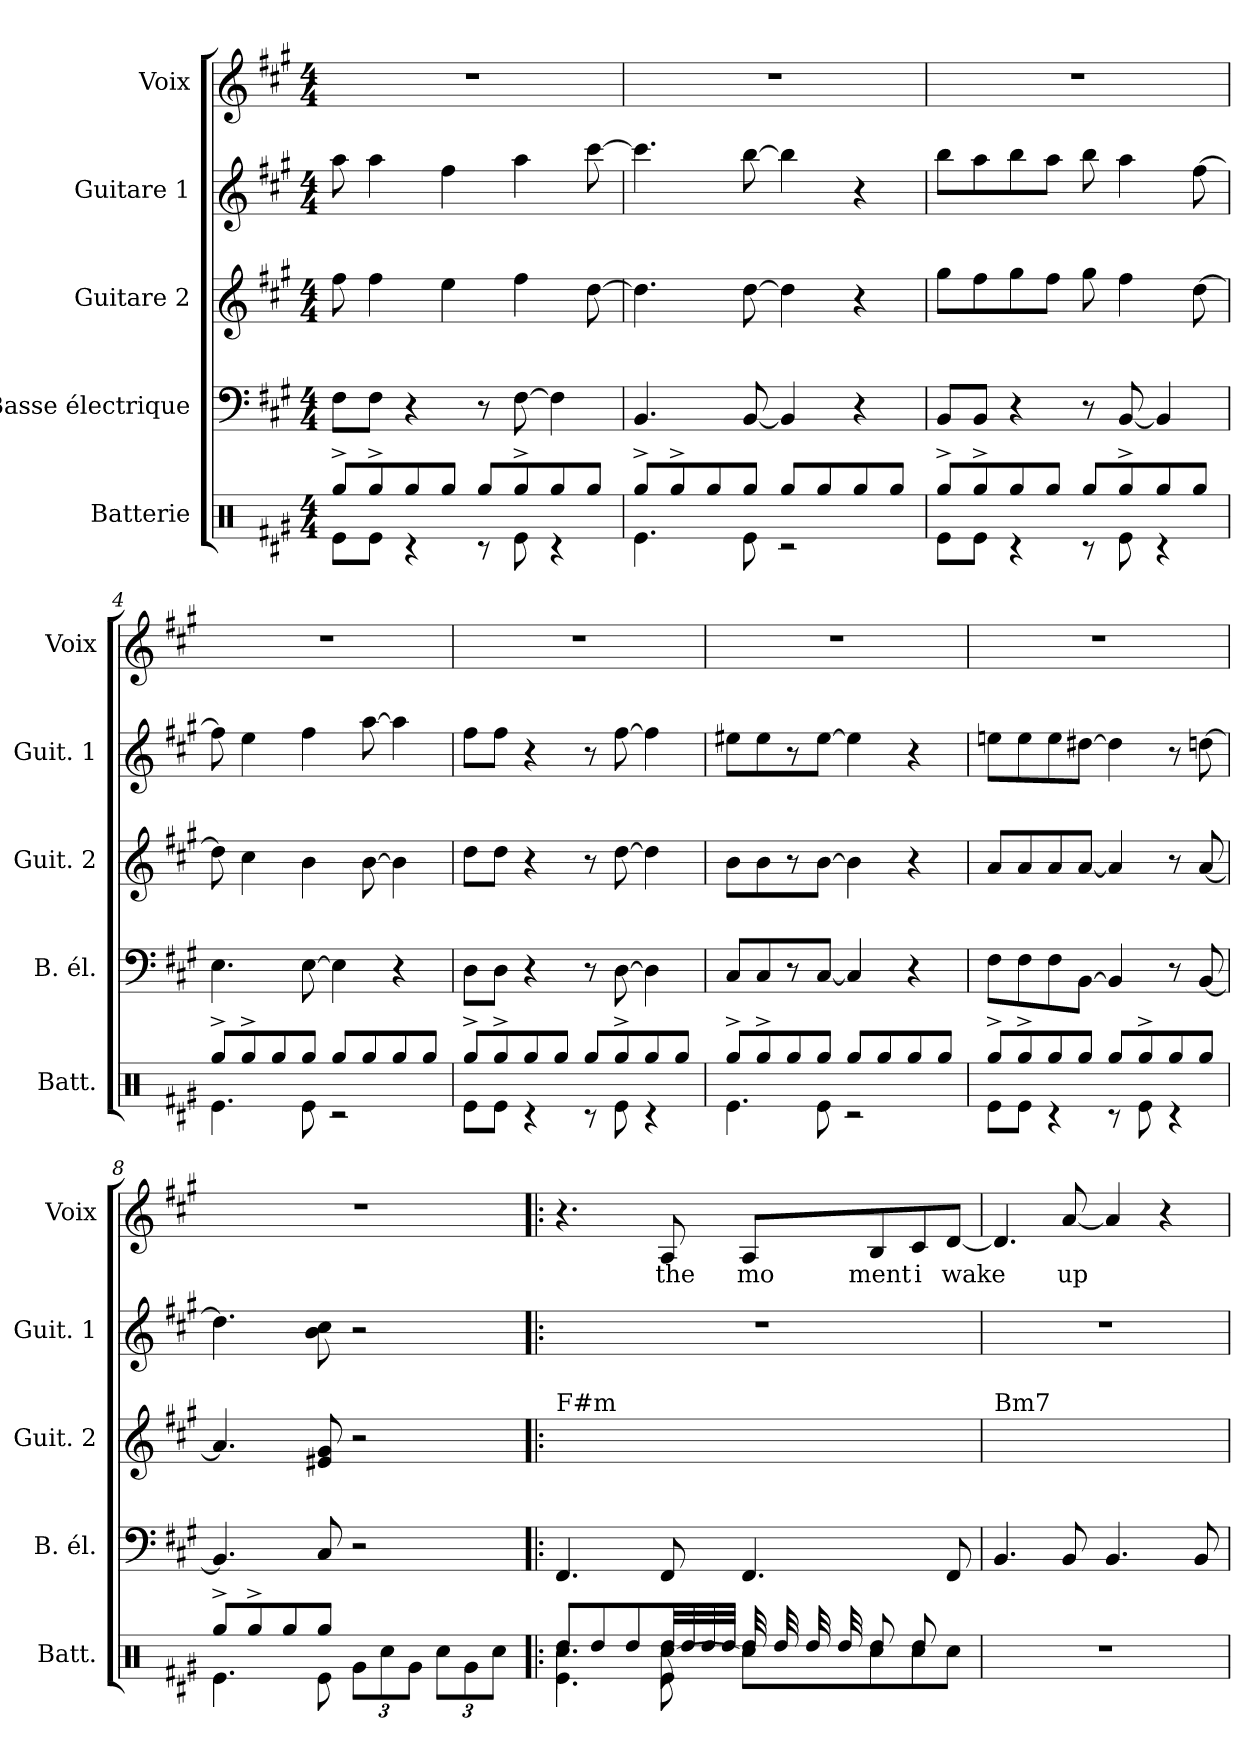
**kern	**kern	**kern	**kern	**kern	**text
*part5	*part4	*part3	*part2	*part1	*part1
*staff5	*staff4	*staff3	*staff2	*staff1	*staff1
*I"Batterie	*I"Basse électrique	*I"Guitare 2	*I"Guitare 1	*I"Voix	*
*I'Batt.	*I'B. él.	*I'Guit. 2	*I'Guit. 1	*I'Voix	*
*clefX	*clefF4	*clefG2	*clefG2	*clefG2	*
*	*ITrd7c12	*ITrd7c12	*ITrd7c12	*	*
*k[f#c#g#]	*k[f#c#g#]	*k[f#c#g#]	*k[f#c#g#]	*k[f#c#g#]	*
*A:	*A:	*A:	*A:	*A:	*
*M4/4	*M4/4	*M4/4	*M4/4	*M4/4	*
=1	=1	=1	=1	=1	=1
*^	*	*	*	*	*
8Rgg^>/L	8Re\L	8FF#\L	8f#\	8a\	1r	.
8Rgg^>/	8Re\J	8FF#\J	4f#\	4a\	.	.
8Rgg/	4rc	4r	.	.	.	.
8Rgg/J	.	.	4e\	4f#\	.	.
8Rgg/L	8rc	8r	.	.	.	.
8Rgg^>/	8Re\	[8FF#\	4f#\	4a\	.	.
8Rgg/	4rc	4FF#\]	.	.	.	.
8Rgg/J	.	.	[8d\	[8cc#\	.	.
=2	=2	=2	=2	=2	=2	=2
8Rgg^>/L	4.Re\	4.BBB/	4.d\]	4.cc#\]	1r	.
8Rgg^>/	.	.	.	.	.	.
8Rgg/	.	.	.	.	.	.
8Rgg/J	8Re\	[8BBB/	[8d\	[8b\	.	.
8Rgg/L	2rc	4BBB/]	4d\]	4b\]	.	.
8Rgg/	.	.	.	.	.	.
8Rgg/	.	4r	4r	4r	.	.
8Rgg/J	.	.	.	.	.	.
=3	=3	=3	=3	=3	=3	=3
8Rgg^>/L	8Re\L	8BBB/L	8g#\L	8b\L	1r	.
8Rgg^>/	8Re\J	8BBB/J	8f#\	8a\	.	.
8Rgg/	4rc	4r	8g#\	8b\	.	.
8Rgg/J	.	.	8f#\J	8a\J	.	.
8Rgg/L	8rc	8r	8g#\	8b\	.	.
8Rgg^>/	8Re\	[8BBB/	4f#\	4a\	.	.
8Rgg/	4rc	4BBB/]	.	.	.	.
8Rgg/J	.	.	[8d\	[8f#\	.	.
=4	=4	=4	=4	=4	=4	=4
8Rgg^>/L	4.Re\	4.EE\	8d\]	8f#\]	1r	.
8Rgg^>/	.	.	4c#\	4e\	.	.
8Rgg/	.	.	.	.	.	.
8Rgg/J	8Re\	[8EE\	4B\	4f#\	.	.
8Rgg/L	2rc	4EE\]	.	.	.	.
8Rgg/	.	.	[8B\	[8a\	.	.
8Rgg/	.	4r	4B\]	4a\]	.	.
8Rgg/J	.	.	.	.	.	.
!!LO:LB:g=z
=5	=5	=5	=5	=5	=5	=5
8Rgg^>/L	8Re\L	8DD\L	8d\L	8f#\L	1r	.
8Rgg^>/	8Re\J	8DD\J	8d\J	8f#\J	.	.
8Rgg/	4rc	4r	4r	4r	.	.
8Rgg/J	.	.	.	.	.	.
8Rgg/L	8rc	8r	8r	8r	.	.
8Rgg^>/	8Re\	[8DD\	[8d\	[8f#\	.	.
8Rgg/	4rc	4DD\]	4d\]	4f#\]	.	.
8Rgg/J	.	.	.	.	.	.
=6	=6	=6	=6	=6	=6	=6
8Rgg^>/L	4.Re\	8CC#/L	8B\L	8e#X\L	1r	.
8Rgg^>/	.	8CC#/	8B\	8e#\	.	.
8Rgg/	.	8r	8r	8r	.	.
8Rgg/J	8Re\	[8CC#/J	[8B\J	[8e#\J	.	.
8Rgg/L	2rc	4CC#/]	4B\]	4e#\]	.	.
8Rgg/	.	.	.	.	.	.
8Rgg/	.	4r	4r	4r	.	.
8Rgg/J	.	.	.	.	.	.
=7	=7	=7	=7	=7	=7	=7
8Rgg^>/L	8Re\L	8FF#\L	8A/L	8en\L	1r	.
8Rgg^>/	8Re\J	8FF#\	8A/	8e\	.	.
8Rgg/	4rc	8FF#\	8A/	8e\	.	.
8Rgg/J	.	[8BBB\J	[8A/J	[8d#X\J	.	.
8Rgg/L	8rc	4BBB/]	4A/]	4d#\]	.	.
8Rgg^>/	8Re\	.	.	.	.	.
8Rgg/	4rc	8r	8r	8r	.	.
8Rgg/J	.	[8BBB/	[8A/	[8dn\	.	.
=8	=8	=8	=8	=8	=8	=8
8Rgg^>/L	4.Re\	4.BBB/]	4.A/]	4.d\]	1r	.
8Rgg^>/	.	.	.	.	.	.
8Rgg/	.	.	.	.	.	.
8Rgg/J	8Re\	8CC#/	8E#X/ 8G#/	8B\ 8c#\	.	.
2ryy	12Rg\L	2r	2r	2r	.	.
.	12Rcc\	.	.	.	.	.
.	12Rg\J	.	.	.	.	.
.	12Rcc\L	.	.	.	.	.
.	12Rg\	.	.	.	.	.
.	12Rcc\J	.	.	.	.	.
!!LO:PB:g=z
=9!|:	=9!|:	=9!|:	=9!|:	=9!|:	=9!|:	=9!|:
*	*^	*	*	*	*	*
!	!	!	!	!LO:TX:a:t=F#m	!	!	!
8Rdd/L	4.Re\	4.Rcc\	4.FFF#/	1F#yy	1r	4.r	.
8Rdd/	.	.	.	.	.	.	.
8Rdd/	.	.	.	.	.	.	.
!	!	!LO:N:head=solid	!	!	!	!	!LO:LY:b
*tremolo	*	*	*	*	*	*	*
32Rdd/	8Re\	[8Rcc\	8FFF#/	.	.	8A/	the
32Rdd/	.	.	.	.	.	.	.
32Rdd/	.	.	.	.	.	.	.
32Rdd/JJJ	.	.	.	.	.	.	.
!	!	!LO:N:head=solid	!	!	!	!	!LO:LY:b
32Rdd/LLL	2ryy	8Rcc\L]	4.FFF#/	.	.	8A/L	mo
32Rdd/	.	.	.	.	.	.	.
32Rdd/	.	.	.	.	.	.	.
32Rdd/	.	.	.	.	.	.	.
*Xtremolo	*	*	*	*	*	*	*
!	!	!LO:N:head=solid	!	!	!	!	!LO:LY:b
8Rdd/	.	8Rcc\	.	.	.	8B/	ment
!	!	!	!	!	!	!	!LO:LY:b
8Rdd/	.	8Rcc\	.	.	.	8c#/	i
!	!	!LO:N:head=solid	!	!	!	!	!LO:LY:b
8Rdd/Jyy	.	8Rcc\J	8FFF#/	.	.	[8d/J	wake
=10	=10	=10	=10	=10	=10	=10	=10
!	!	!	!	!LO:TX:a:t=Bm7	!	!	!
*v	*v	*v	*	*	*	*	*
1r	4.BBB/	1F#yy	1r	4.d/]	.
!	!	!	!	!	!LO:LY:b
.	8BBB/	.	.	[8a/	up
.	4.BBB/	.	.	4a/]	.
.	.	.	.	4r	.
.	8BBB/	.	.	.	.
=	=	=	=	=	=
*-	*-	*-	*-	*-	*-
